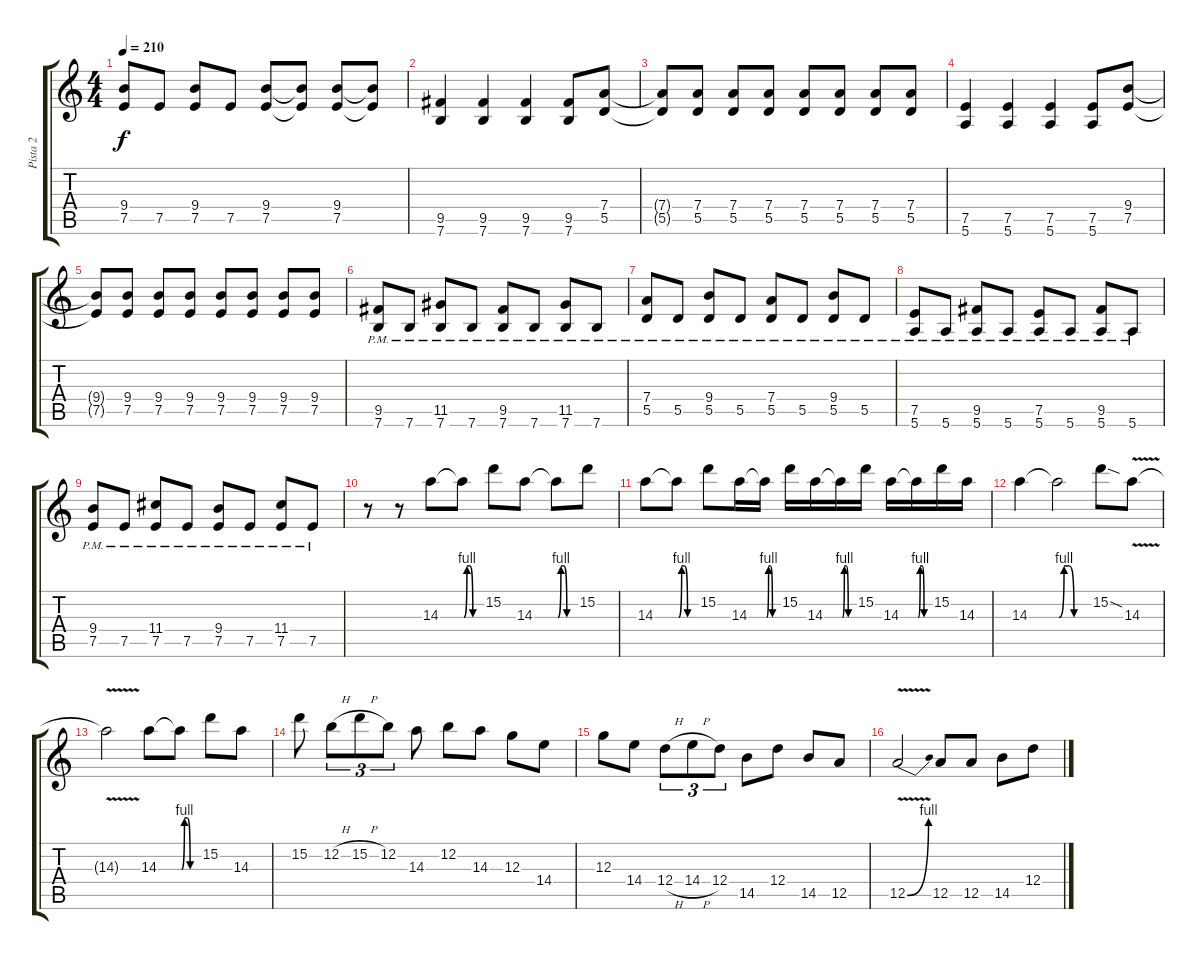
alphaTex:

\track ("Pista 2" "Pista 2") {instrument distortionguitar}
\staff {score tabs}
\tuning (E4 B3 G3 D3 A2 E2) {hide}
\ts (4 4)
\tempo 210
\clef g2
\ks c
(9.4{t} 7.5{t}).8{dy f} 7.5.8 (9.4 7.5).8 7.5.8 (9.4 7.5).8 (9.4{t} 7.5{t}).8 (9.4 7.5).8 (9.4{t} 7.5{t}).8 |
(9.5 7.6).4 (9.5 7.6).4 (9.5 7.6).4 (9.5 7.6).8 (7.4 5.5).8 |
(7.4{t} 5.5{t}).8 (7.4 5.5).8 (7.4 5.5).8 (7.4 5.5).8 (7.4 5.5).8 (7.4 5.5).8 (7.4 5.5).8 (7.4 5.5).8 |
(7.5 5.6).4 (7.5 5.6).4 (7.5 5.6).4 (7.5 5.6).8 (9.4 7.5).8 |
(9.4{t} 7.5{t}).8 (9.4 7.5).8 (9.4 7.5).8 (9.4 7.5).8 (9.4 7.5).8 (9.4 7.5).8 (9.4 7.5).8 (9.4 7.5).8 |
(9.5{pm} 7.6{pm}).8 7.6{pm}.8 (11.5{pm} 7.6{pm}).8 7.6{pm}.8 (9.5{pm} 7.6{pm}).8 7.6{pm}.8 (11.5{pm} 7.6{pm}).8 7.6{pm}.8 |
(7.4{pm} 5.5{pm}).8 5.5{pm}.8 (9.4{pm} 5.5{pm}).8 5.5{pm}.8 (7.4{pm} 5.5{pm}).8 5.5{pm}.8 (9.4{pm} 5.5{pm}).8 5.5{pm}.8 |
(7.5{pm} 5.6{pm}).8 5.6{pm}.8 (9.5{pm} 5.6{pm}).8 5.6{pm}.8 (7.5{pm} 5.6{pm}).8 5.6{pm}.8 (9.5{pm} 5.6{pm}).8 5.6{pm}.8 |
(9.4{pm} 7.5{pm}).8 7.5{pm}.8 (11.4{pm} 7.5{pm}).8 7.5{pm}.8 (9.4{pm} 7.5{pm}).8 7.5{pm}.8 (11.4{pm} 7.5{pm}).8 7.5{pm}.8 |
r.8 r.8 14.3.8 14.3{be (custom 0 0 10 4 20 4 30 0 60 0) t}.8 15.2.8 14.3.8 14.3{be (custom 0 0 10 4 20 4 30 0 60 0) t}.8 15.2.8 |
14.3.8 14.3{be (custom 0 0 10 4 20 4 30 0 60 0) t}.8 15.2.8 14.3.16 14.3{be (custom 0 0 10 4 20 4 30 0 60 0) t}.16 15.2.16 14.3.16 14.3{be (custom 0 0 10 4 20 4 30 0 60 0) t}.16 15.2.16 14.3.16 14.3{be (custom 0 0 10 4 20 4 30 0 60 0) t}.16 15.2.16 14.3.16 |
14.3.4 14.3{be (custom 0 0 10 4 20 4 30 0 60 0) t}.2 15.2{sod}.8 14.3{v}.8 |
14.3{t}.2 14.3.8 14.3{be (custom 0 0 10 4 20 4 30 0 60 0) t}.8 15.2.8 14.3.8 |
15.2.8 12.2{h}.8{tu (3 2)} 15.2{h}.8{tu (3 2)} 12.2.8{tu (3 2)} 14.3.8 12.2.8 14.3.8 12.3.8 14.4.8 |
12.3.8 14.4.8 12.4{h}.8{tu (3 2)} 14.4{h}.8{tu (3 2)} 12.4.8{tu (3 2)} 14.5.8 12.4.8 14.5.8 12.5.8 |
12.5{be (bend 0 0 60 4) v}.2 12.5.8 12.5.8 14.5.8 12.4.8
